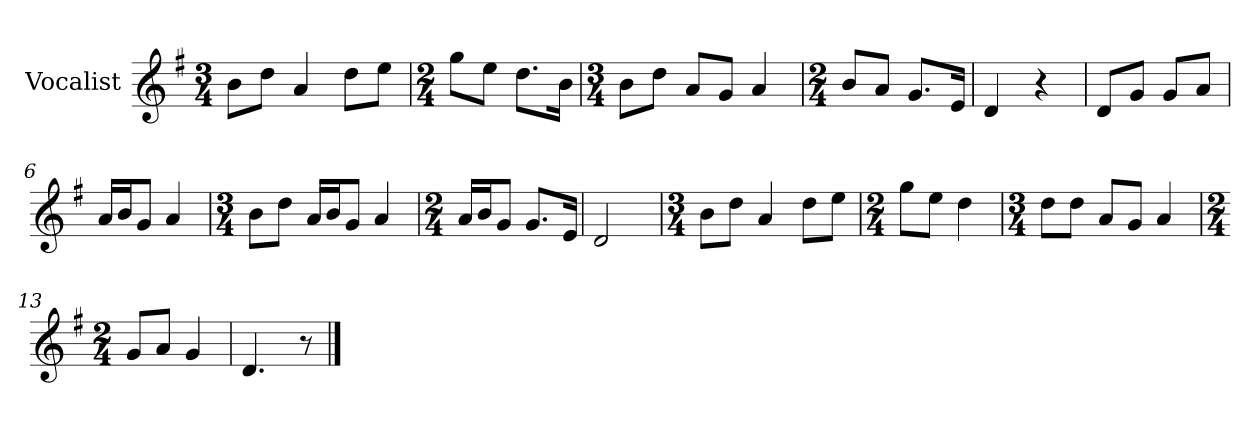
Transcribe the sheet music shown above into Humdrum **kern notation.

**kern
*part1
*staff1
*I"Vocalist
*k[f#]
*G:
*M3/4
=
8bL
8ddJ
4a
8ddL
8eeJ
=1
*M2/4
8ggL
8eeJ
8.ddL
16bJk
=2
*M3/4
8bL
8ddJ
8aL
8gJ
4a
=3
*M2/4
8bL
8aJ
8.gL
16eJk
=4
4d
4r
=5
8dL
8gJ
8gL
8aJ
=6
16aLL
16bJ
8gJ
4a
=7
*M3/4
8bL
8ddJ
16aLL
16bJ
8gJ
4a
=8
*M2/4
16aLL
16bJ
8gJ
8.gL
16eJk
=9
2d
=10
*M3/4
8bL
8ddJ
4a
8ddL
8eeJ
=11
*M2/4
8ggL
8eeJ
4dd
=12
*M3/4
8ddL
8ddJ
8aL
8gJ
4a
=13
*M2/4
8gL
8aJ
4g
=14
4.d
8r
==
*-
